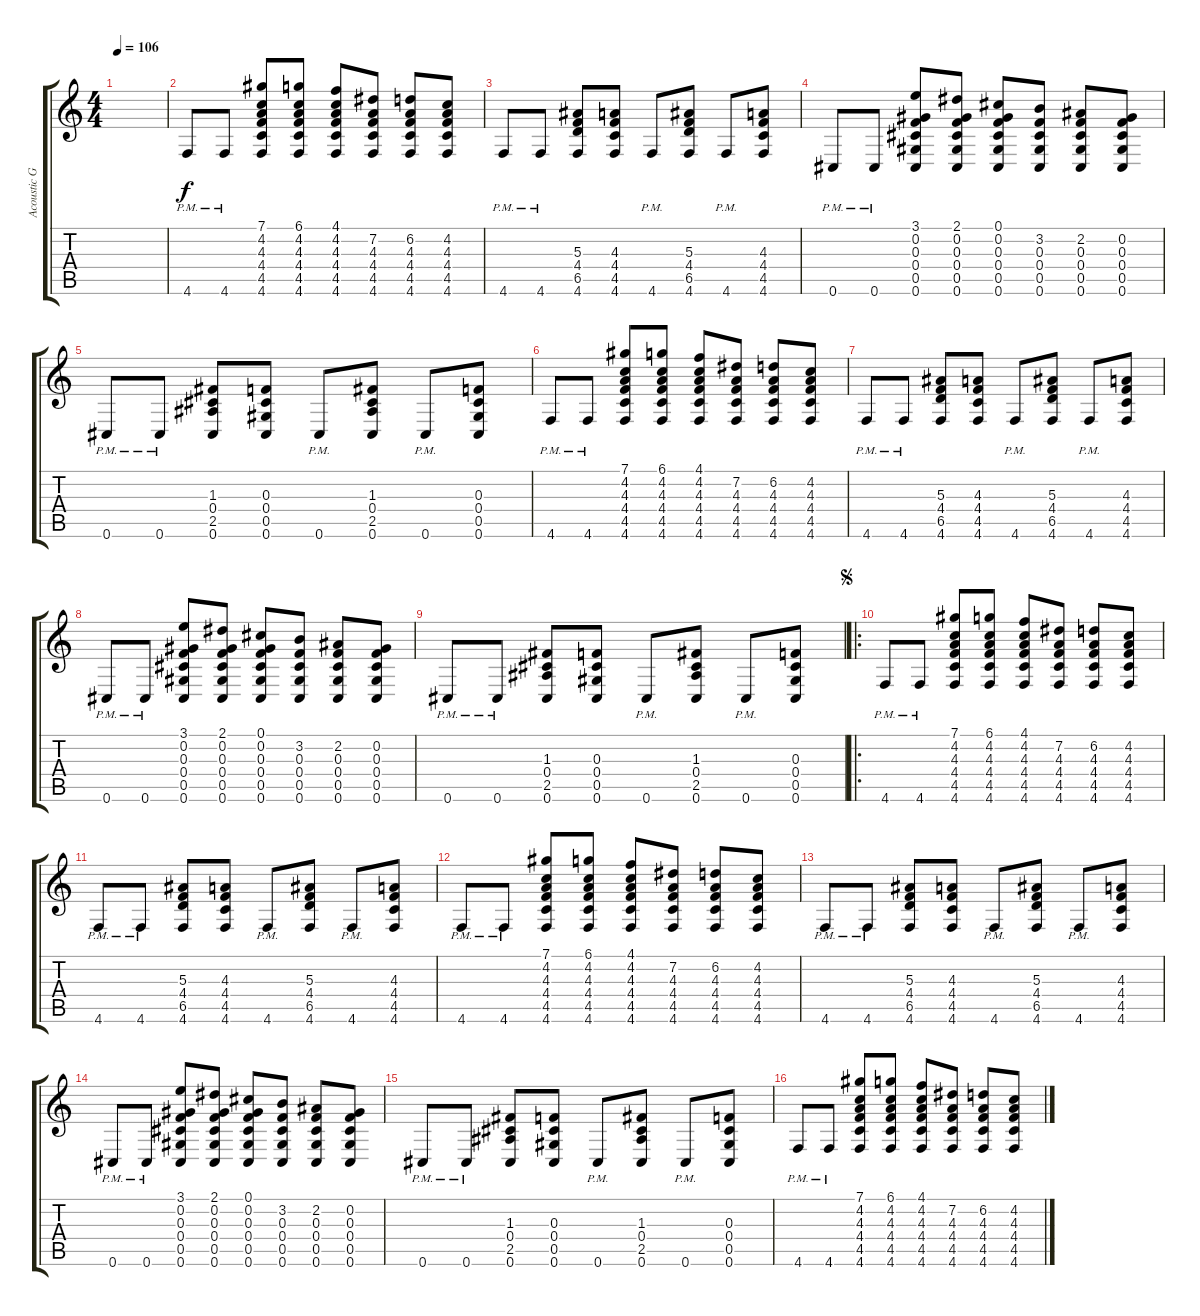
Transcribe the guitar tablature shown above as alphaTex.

\track ("Acoustic Guitar (Open D Tuning)" "Acoustic G") {instrument acousticguitarsteel}
\staff {score tabs}
\tuning (Db4 Ab3 F3 Db3 Ab2 Db2) {hide}
\ts (4 4)
\tempo 106
\clef g2
\ks c
|
4.6{pm}.8 4.6{pm}.8 (7.1 4.2 4.3 4.4 4.5 4.6).8 (6.1 4.2 4.3 4.4 4.5 4.6).8 (4.1 4.2 4.3 4.4 4.5 4.6).8 (7.2 4.3 4.4 4.5 4.6).8 (6.2 4.3 4.4 4.5 4.6).8 (4.2 4.3 4.4 4.5 4.6).8 |
4.6{pm}.8 4.6{pm}.8 (5.3 4.4 6.5 4.6).8 (4.3 4.4 4.5 4.6).8 4.6{pm}.8 (5.3 4.4 6.5 4.6).8 4.6{pm}.8 (4.3 4.4 4.5 4.6).8 |
0.6{pm}.8 0.6{pm}.8 (3.1 0.2 0.3 0.4 0.5 0.6).8 (2.1 0.2 0.3 0.4 0.5 0.6).8 (0.1 0.2 0.3 0.4 0.5 0.6).8 (3.2 0.3 0.4 0.5 0.6).8 (2.2 0.3 0.4 0.5 0.6).8 (0.2 0.3 0.4 0.5 0.6).8 |
0.6{pm}.8 0.6{pm}.8 (1.3 0.4 2.5 0.6).8 (0.3 0.4 0.5 0.6).8 0.6{pm}.8 (1.3 0.4 2.5 0.6).8 0.6{pm}.8 (0.3 0.4 0.5 0.6).8 |
4.6{pm}.8 4.6{pm}.8 (7.1 4.2 4.3 4.4 4.5 4.6).8 (6.1 4.2 4.3 4.4 4.5 4.6).8 (4.1 4.2 4.3 4.4 4.5 4.6).8 (7.2 4.3 4.4 4.5 4.6).8 (6.2 4.3 4.4 4.5 4.6).8 (4.2 4.3 4.4 4.5 4.6).8 |
4.6{pm}.8 4.6{pm}.8 (5.3 4.4 6.5 4.6).8 (4.3 4.4 4.5 4.6).8 4.6{pm}.8 (5.3 4.4 6.5 4.6).8 4.6{pm}.8 (4.3 4.4 4.5 4.6).8 |
0.6{pm}.8 0.6{pm}.8 (3.1 0.2 0.3 0.4 0.5 0.6).8 (2.1 0.2 0.3 0.4 0.5 0.6).8 (0.1 0.2 0.3 0.4 0.5 0.6).8 (3.2 0.3 0.4 0.5 0.6).8 (2.2 0.3 0.4 0.5 0.6).8 (0.2 0.3 0.4 0.5 0.6).8 |
0.6{pm}.8 0.6{pm}.8 (1.3 0.4 2.5 0.6).8 (0.3 0.4 0.5 0.6).8 0.6{pm}.8 (1.3 0.4 2.5 0.6).8 0.6{pm}.8 (0.3 0.4 0.5 0.6).8 |
\ro
\jump segno
4.6{pm}.8 4.6{pm}.8 (7.1 4.2 4.3 4.4 4.5 4.6).8 (6.1 4.2 4.3 4.4 4.5 4.6).8 (4.1 4.2 4.3 4.4 4.5 4.6).8 (7.2 4.3 4.4 4.5 4.6).8 (6.2 4.3 4.4 4.5 4.6).8 (4.2 4.3 4.4 4.5 4.6).8 |
4.6{pm}.8 4.6{pm}.8 (5.3 4.4 6.5 4.6).8 (4.3 4.4 4.5 4.6).8 4.6{pm}.8 (5.3 4.4 6.5 4.6).8 4.6{pm}.8 (4.3 4.4 4.5 4.6).8 |
4.6{pm}.8 4.6{pm}.8 (7.1 4.2 4.3 4.4 4.5 4.6).8 (6.1 4.2 4.3 4.4 4.5 4.6).8 (4.1 4.2 4.3 4.4 4.5 4.6).8 (7.2 4.3 4.4 4.5 4.6).8 (6.2 4.3 4.4 4.5 4.6).8 (4.2 4.3 4.4 4.5 4.6).8 |
4.6{pm}.8 4.6{pm}.8 (5.3 4.4 6.5 4.6).8 (4.3 4.4 4.5 4.6).8 4.6{pm}.8 (5.3 4.4 6.5 4.6).8 4.6{pm}.8 (4.3 4.4 4.5 4.6).8 |
0.6{pm}.8 0.6{pm}.8 (3.1 0.2 0.3 0.4 0.5 0.6).8 (2.1 0.2 0.3 0.4 0.5 0.6).8 (0.1 0.2 0.3 0.4 0.5 0.6).8 (3.2 0.3 0.4 0.5 0.6).8 (2.2 0.3 0.4 0.5 0.6).8 (0.2 0.3 0.4 0.5 0.6).8 |
0.6{pm}.8 0.6{pm}.8 (1.3 0.4 2.5 0.6).8 (0.3 0.4 0.5 0.6).8 0.6{pm}.8 (1.3 0.4 2.5 0.6).8 0.6{pm}.8 (0.3 0.4 0.5 0.6).8 |
4.6{pm}.8 4.6{pm}.8 (7.1 4.2 4.3 4.4 4.5 4.6).8 (6.1 4.2 4.3 4.4 4.5 4.6).8 (4.1 4.2 4.3 4.4 4.5 4.6).8 (7.2 4.3 4.4 4.5 4.6).8 (6.2 4.3 4.4 4.5 4.6).8 (4.2 4.3 4.4 4.5 4.6).8
